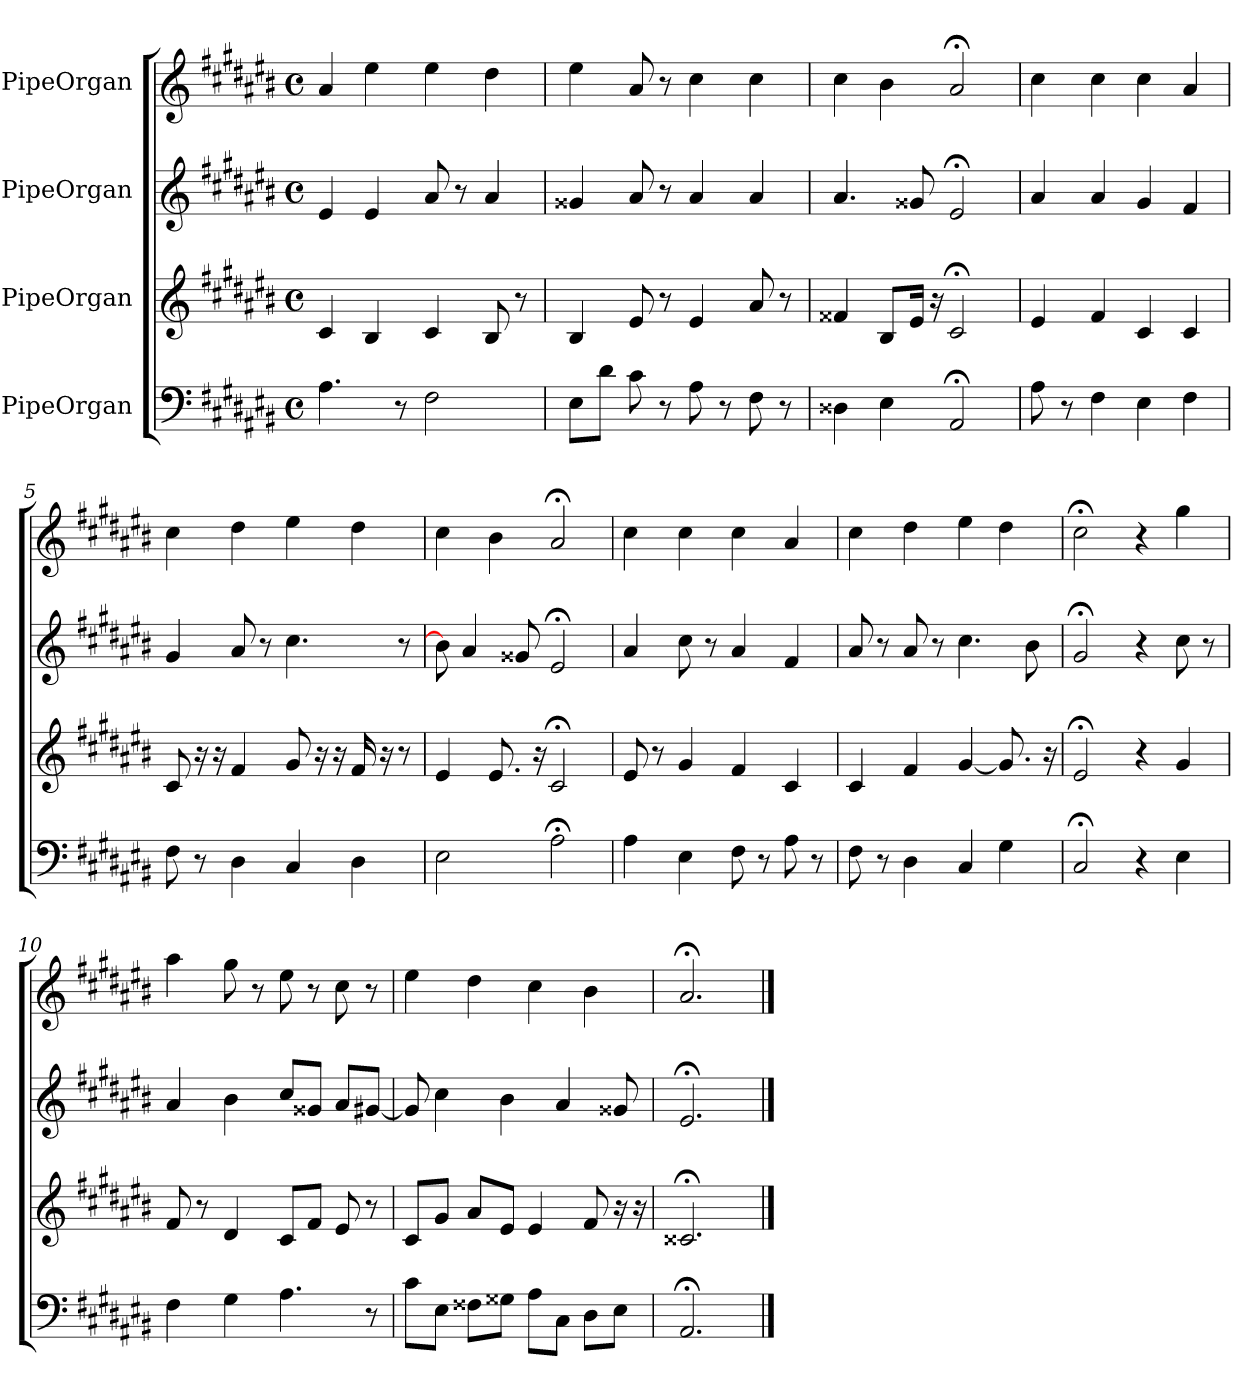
**kern	**kern	**kern	**kern
*part4	*part3	*part2	*part1
*staff4	*staff3	*staff2	*staff1
*I"PipeOrgan	*I"PipeOrgan	*I"PipeOrgan	*I"PipeOrgan
*k[f#c#g#d#a#e#b#]	*k[f#c#g#d#a#e#b#]	*k[f#c#g#d#a#e#b#]	*k[f#c#g#d#a#e#b#]
*a#:	*a#:	*a#:	*a#:
*M4/4	*M4/4	*M4/4	*M4/4
*met(c)	*met(c)	*met(c)	*met(c)
*MM60	*MM60	*MM60	*MM60
=1	=1	=1	=1
4.A#	4c#	4e#	4a#
.	4B#	4e#	4ee#
8r	.	.	.
2F#	4c#	8a#	4ee#
.	.	8r	.
.	8B#	4a#	4dd#
.	8r	.	.
=2	=2	=2	=2
8E#L	4B#	4g##X	4ee#
8d#J	.	.	.
8c#	8e#	8a#	8a#
8r	8r	8r	8r
8A#	4e#	4a#	4cc#
8r	.	.	.
8F#	8a#	4a#	4cc#
8r	8r	.	.
=3	=3	=3	=3
4D##X	4f##X	4.a#	4cc#
4E#	8B#L	.	4b#
.	16e#Jk	8g##X	.
.	16r	.	.
2AA#;<	2c#;<	2e#;<	2a#;<
=4	=4	=4	=4
8A#	4e#	4a#	4cc#
8r	.	.	.
4F#	4f#	4a#	4cc#
4E#	4c#	4g#	4cc#
4F#	4c#	4f#	4a#
=5	=5	=5	=5
8F#	8c#	4g#	4cc#
8r	16r	.	.
.	16r	.	.
4D#	4f#	8a#	4dd#
.	.	8r	.
4C#	8g#	4.cc#	4ee#
.	16r	.	.
.	16r	.	.
4D#	16f#	.	4dd#
.	16r	.	.
.	8r	8r	.
=6	=6	=6	=6
2E#	4e#	8b#]	4cc#
.	.	4a#	.
.	8.e#	.	4b#
.	.	8g##X	.
.	16r	.	.
2A#;<	2c#;<	2e#;<	2a#;<
=7	=7	=7	=7
4A#	8e#	4a#	4cc#
.	8r	.	.
4E#	4g#	8cc#	4cc#
.	.	8r	.
8F#	4f#	4a#	4cc#
8r	.	.	.
8A#	4c#	4f#	4a#
8r	.	.	.
=8	=8	=8	=8
8F#	4c#	8a#	4cc#
8r	.	8r	.
4D#	4f#	8a#	4dd#
.	.	8r	.
4C#	[4g#	4.cc#	4ee#
4G#	8.g#]	.	4dd#
.	.	8b#	.
.	16r	.	.
=9	=9	=9	=9
2C#;<	2e#;<	2g#;<	2cc#;<
4r	4r	4r	4r
4E#	4g#	8cc#	4gg#
.	.	8r	.
=10	=10	=10	=10
4F#	8f#	4a#	4aa#
.	8r	.	.
4G#	4d#	4b#	8gg#
.	.	.	8r
4.A#	8c#L	8cc#L	8ee#
.	8f#J	8g##XJ	8r
.	8e#	8a#L	8cc#
8r	8r	[8g#XJ	8r
=11	=11	=11	=11
8c#L	8c#L	8g#]	4ee#
8E#J	8g#J	4cc#	.
8F##XL	8a#L	.	4dd#
8G##XJ	8e#J	4b#	.
8A#L	4e#	.	4cc#
8C#J	.	4a#	.
8D#L	8f#	.	4b#
8E#J	16r	8g##X	.
.	16r	.	.
=12	=12	=12	=12
2.AA#;<	2.c##X;<	2.e#;<	2.a#;<
==	==	==	==
*-	*-	*-	*-
